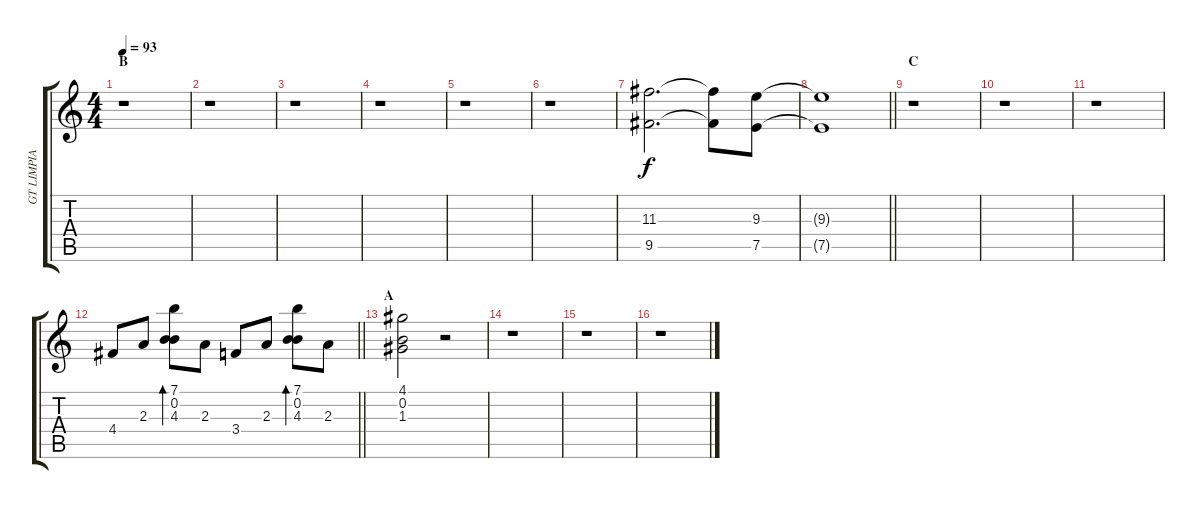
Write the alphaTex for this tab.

\track ("GT LIMPIA" "GT LIMPIA") {instrument electricguitarclean}
\staff {score tabs}
\tuning (E4 B3 G3 D3 A2 E2) {hide}
\ts (4 4)
\section ("" "B")
\tempo 93
\clef g2
\ks c
r.1{dy f} |
r.1 |
r.1 |
r.1 |
r.1 |
r.1 |
(11.3 9.5).2{d} (11.3{t} 9.5{t}).8 (9.3 7.5).8 |
\barLineRight lightlight
(9.3{t} 7.5{t}).1 |
\section ("" "C")
r.1 |
r.1 |
r.1 |
\barLineRight lightlight
4.4.8 2.3.8 (7.1 0.2 4.3).8{bd 60} 2.3.8 3.4.8 2.3.8 (7.1 0.2 4.3).8{bd 60} 2.3.8 |
\section ("" "A")
(4.1 0.2 1.3).2 r.2 |
r.1 |
r.1 |
r.1
